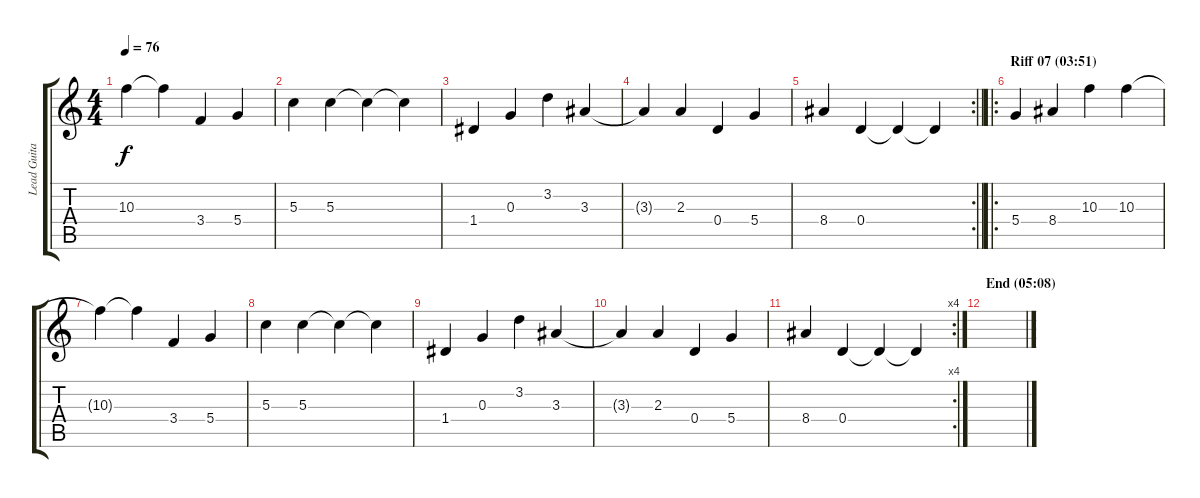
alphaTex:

\track ("Lead Guitar" "Lead Guita") {instrument distortionguitar}
\staff {score tabs}
\tuning (E4 B3 G3 D3 A2 E2) {hide}
\ts (4 4)
\tempo 76
\clef g2
\ks c
10.3{t}.4{dy f} 10.3{t}.4 3.4.4 5.4.4 |
5.3.4 5.3.4 5.3{t}.4 5.3{t}.4 |
1.4.4 0.3.4 3.2.4 3.3.4 |
3.3{t}.4 2.3.4 0.4.4 5.4.4 |
\rc 2
\barLineRight lightlight
8.4.4 0.4.4 0.4{t}.4 0.4{t}.4 |
\ro
\section ("" "Riff 07 (03:51)")
5.4.4 8.4.4 10.3.4 10.3.4 |
10.3{t}.4 10.3{t}.4 3.4.4 5.4.4 |
5.3.4 5.3.4 5.3{t}.4 5.3{t}.4 |
1.4.4 0.3.4 3.2.4 3.3.4 |
3.3{t}.4 2.3.4 0.4.4 5.4.4 |
\rc 4
8.4.4 0.4.4 0.4{t}.4 0.4{t}.4 |
\section ("" "End (05:08)")
